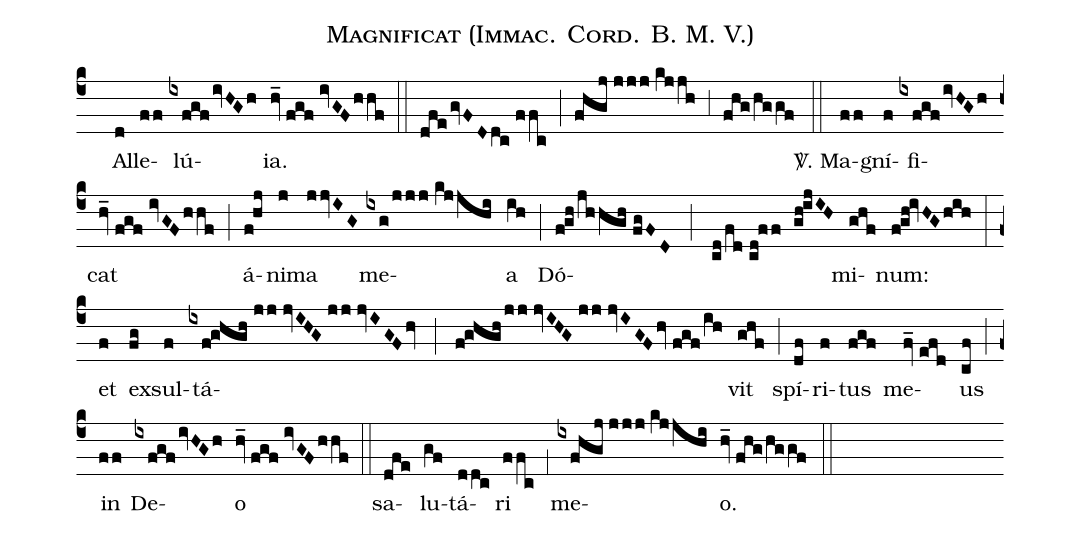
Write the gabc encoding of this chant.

name:Magnificat (Immac. Cord. B. M. V.);
mode:VI;
office-part:Alleluia;
%%
(c4) () Al(d)le(ff)lú(ixfgf/ivHGh)ia.(hv_//fgf//ivGF/hhf) (::) (dfe/gvFDdc//ffc) (;) (fhgj//jjj//kjjh) (,3) (fhg/hggf) (::) <sp>V/</sp>. Ma(ff)gní(f)fi(ixfgf/ivHGh)cat(hv_//fgf//ivGF/hhf) (;) á(f!hj)ni(j)ma(jjvIG) me(ixg/jjj//kjjhi)a(ih) (;) Dó(f!gh/jhhgh//fgFD;cd/fd//cd!ff gh!ijIH)mi(ghf)num:(f!gh!ivHG/hih) (:) et(f) ex(fg)sul(f)tá(ixf!ghgh//jj//jvIHG//jj//jvIGF/hv;f!ghgh/jj//jvIHG//jj//jvIGF/hv//fgf/ih)vit(ghf) (;) spí(df)ri(f)tus(fgf) me(fv_//efd)us(cf) (;) in(ff) De(ixfgf/ivHGh)o(hv_//fgf//ivGF/hhf) (::) sa(dfe)lu(gf)tá(ddc)ri(ffc) (,1) me(ixfhgj//jjj//kjjhi)o.(hv_//fhg/hggf) (::)
